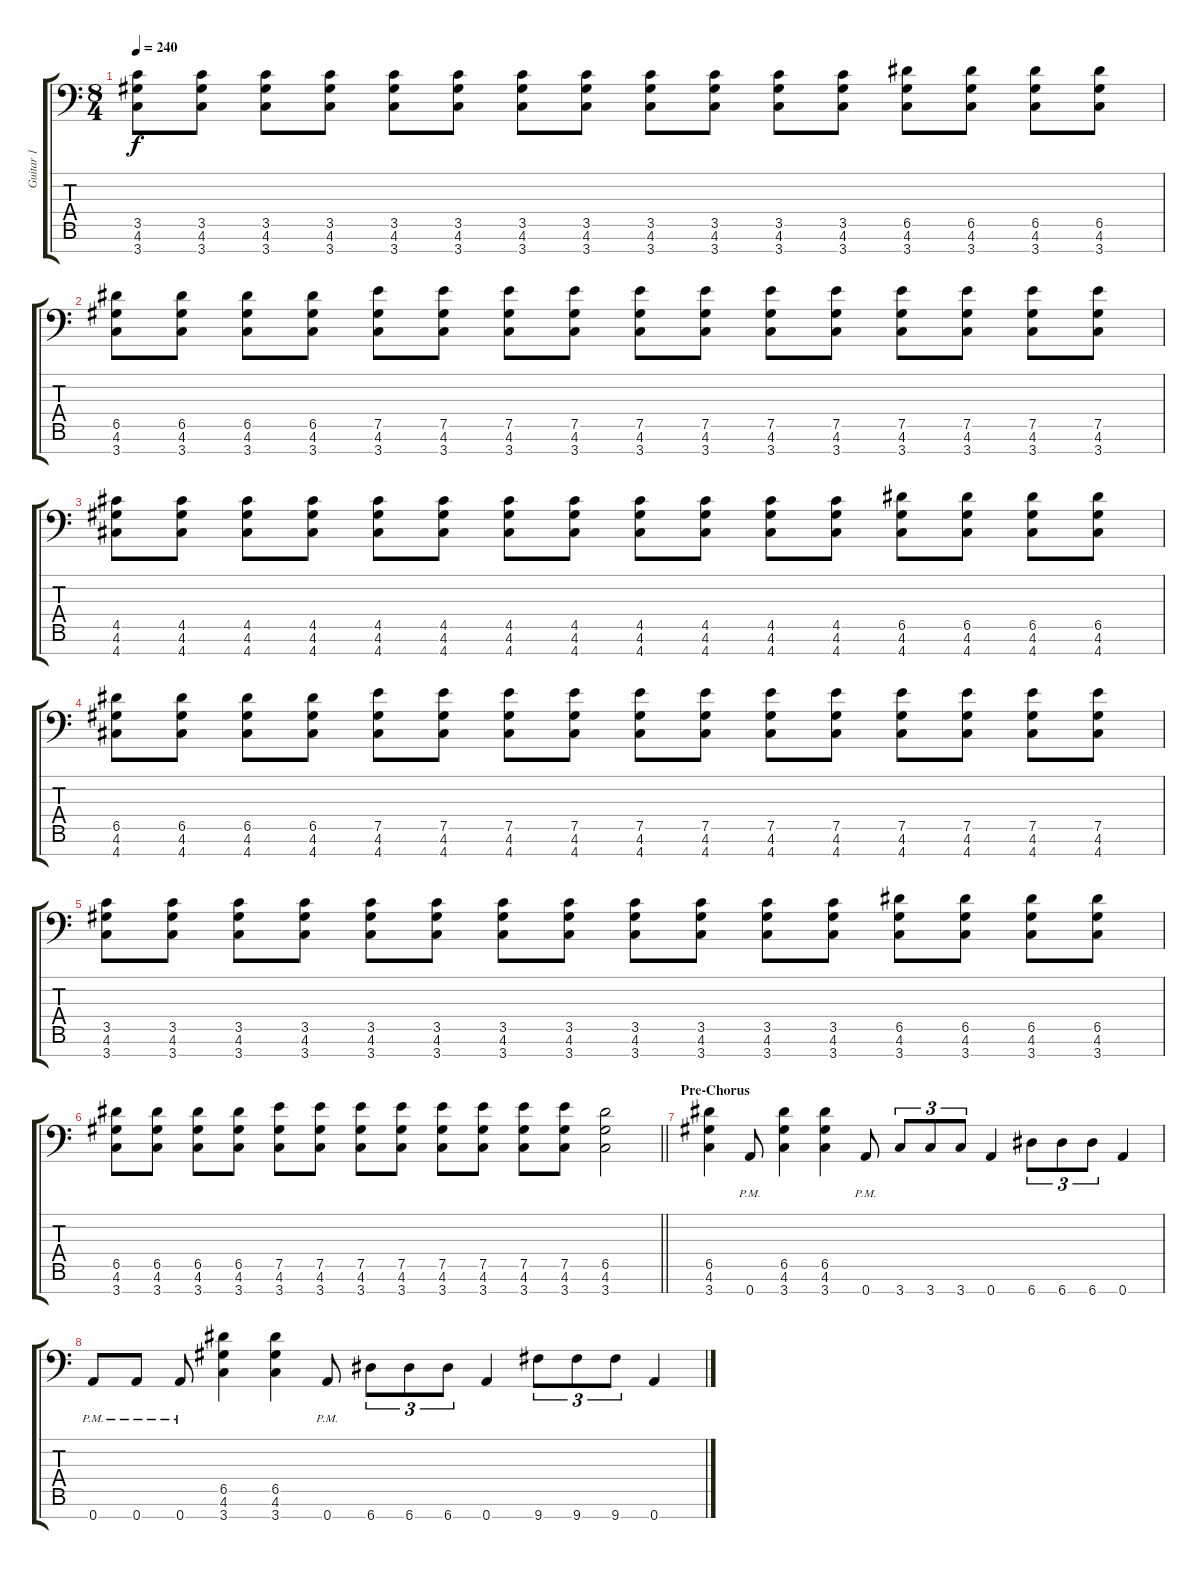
\track ("Guitar 1" "Guitar 1") {instrument distortionguitar}
\staff {score tabs}
\tuning (E4 B3 G3 D3 A2 E2 A1) {hide}
\ts (8 4)
\tempo 240
\clef f4
\ks c
(3.5 4.6 3.7).8{dy f} (3.5 4.6 3.7).8 (3.5 4.6 3.7).8 (3.5 4.6 3.7).8 (3.5 4.6 3.7).8 (3.5 4.6 3.7).8 (3.5 4.6 3.7).8 (3.5 4.6 3.7).8 (3.5 4.6 3.7).8 (3.5 4.6 3.7).8 (3.5 4.6 3.7).8 (3.5 4.6 3.7).8 (6.5 4.6 3.7).8 (6.5 4.6 3.7).8 (6.5 4.6 3.7).8 (6.5 4.6 3.7).8 |
(6.5 4.6 3.7).8 (6.5 4.6 3.7).8 (6.5 4.6 3.7).8 (6.5 4.6 3.7).8 (7.5 4.6 3.7).8 (7.5 4.6 3.7).8 (7.5 4.6 3.7).8 (7.5 4.6 3.7).8 (7.5 4.6 3.7).8 (7.5 4.6 3.7).8 (7.5 4.6 3.7).8 (7.5 4.6 3.7).8 (7.5 4.6 3.7).8 (7.5 4.6 3.7).8 (7.5 4.6 3.7).8 (7.5 4.6 3.7).8 |
(4.5 4.6 4.7).8 (4.5 4.6 4.7).8 (4.5 4.6 4.7).8 (4.5 4.6 4.7).8 (4.5 4.6 4.7).8 (4.5 4.6 4.7).8 (4.5 4.6 4.7).8 (4.5 4.6 4.7).8 (4.5 4.6 4.7).8 (4.5 4.6 4.7).8 (4.5 4.6 4.7).8 (4.5 4.6 4.7).8 (6.5 4.6 4.7).8 (6.5 4.6 4.7).8 (6.5 4.6 4.7).8 (6.5 4.6 4.7).8 |
(6.5 4.6 4.7).8 (6.5 4.6 4.7).8 (6.5 4.6 4.7).8 (6.5 4.6 4.7).8 (7.5 4.6 4.7).8 (7.5 4.6 4.7).8 (7.5 4.6 4.7).8 (7.5 4.6 4.7).8 (7.5 4.6 4.7).8 (7.5 4.6 4.7).8 (7.5 4.6 4.7).8 (7.5 4.6 4.7).8 (7.5 4.6 4.7).8 (7.5 4.6 4.7).8 (7.5 4.6 4.7).8 (7.5 4.6 4.7).8 |
(3.5 4.6 3.7).8 (3.5 4.6 3.7).8 (3.5 4.6 3.7).8 (3.5 4.6 3.7).8 (3.5 4.6 3.7).8 (3.5 4.6 3.7).8 (3.5 4.6 3.7).8 (3.5 4.6 3.7).8 (3.5 4.6 3.7).8 (3.5 4.6 3.7).8 (3.5 4.6 3.7).8 (3.5 4.6 3.7).8 (6.5 4.6 3.7).8 (6.5 4.6 3.7).8 (6.5 4.6 3.7).8 (6.5 4.6 3.7).8 |
\barLineRight lightlight
(6.5 4.6 3.7).8 (6.5 4.6 3.7).8 (6.5 4.6 3.7).8 (6.5 4.6 3.7).8 (7.5 4.6 3.7).8 (7.5 4.6 3.7).8 (7.5 4.6 3.7).8 (7.5 4.6 3.7).8 (7.5 4.6 3.7).8 (7.5 4.6 3.7).8 (7.5 4.6 3.7).8 (7.5 4.6 3.7).8 (6.5 4.6 3.7).2 |
\section ("" "Pre-Chorus")
(6.5 4.6 3.7).4{volume 14} 0.7{pm}.8 (6.5 4.6 3.7).4 (6.5 4.6 3.7).4 0.7{pm}.8 3.7.8{tu (3 2)} 3.7.8{tu (3 2)} 3.7.8{tu (3 2)} 0.7.4 6.7.8{tu (3 2)} 6.7.8{tu (3 2)} 6.7.8{tu (3 2)} 0.7.4 |
0.7{pm}.8 0.7{pm}.8 0.7{pm}.8 (6.5 4.6 3.7).4 (6.5 4.6 3.7).4 0.7{pm}.8 6.7.8{tu (3 2)} 6.7.8{tu (3 2)} 6.7.8{tu (3 2)} 0.7.4 9.7.8{tu (3 2)} 9.7.8{tu (3 2)} 9.7.8{tu (3 2)} 0.7.4
